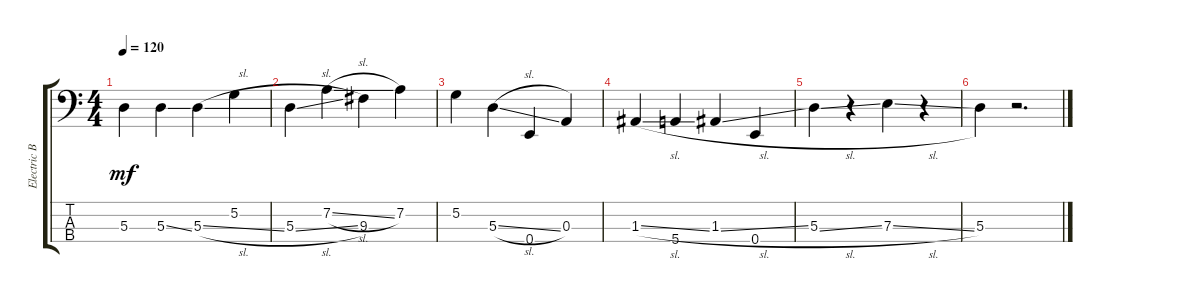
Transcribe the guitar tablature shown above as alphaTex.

\track ("Electric Bass" "Electric B") {instrument electricbassfinger}
\staff {score tabs}
\tuning (G2 D2 A1 E1) {hide}
\ts (4 4)
\tempo 120
\clef f4
\ks c
5.3.4{dy mf instrument electricbassfinger} 5.3{ss}.4 5.3{sl}.4 5.2.4 |
5.3{sl}.4 7.2{sl}.4 9.3.4 7.2.4 |
5.2.4 5.3{sl}.4 0.4.4 0.3.4 |
1.3{sl}.4 5.4.4 1.3{sl}.4 0.4.4 |
5.3{sl}.4 r.4 7.3{sl}.4 r.4 |
5.3.4 r.2{d}
